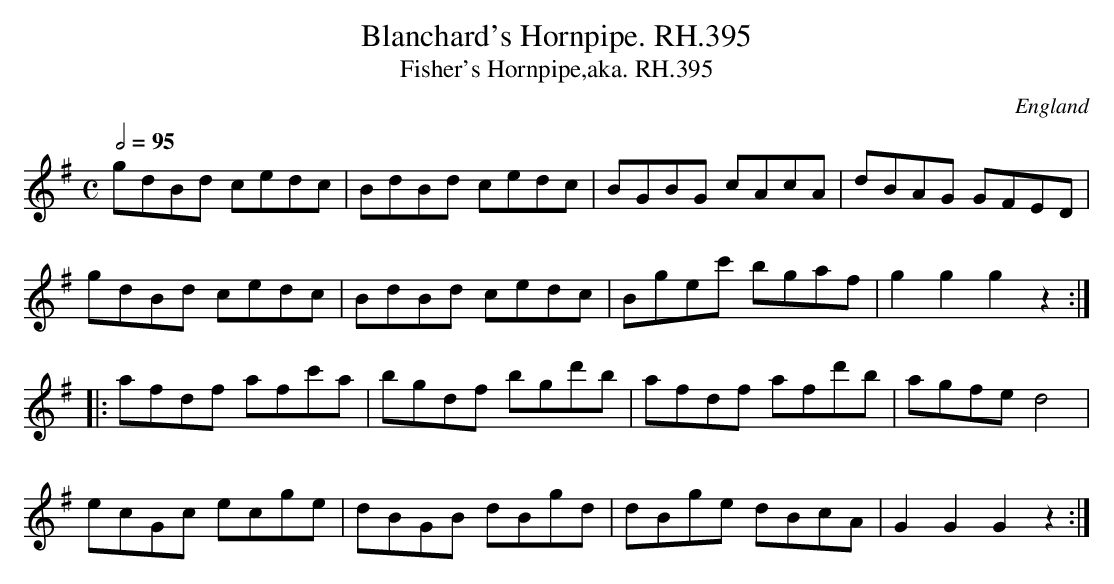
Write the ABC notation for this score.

X:1
T:Blanchard's Hornpipe. RH.395
T:Fisher's Hornpipe,aka. RH.395
O:England
M:C
L:1/8
Q:2/4=95
K:G
gdBd cedc|BdBd cedc|BGBG cAcA|dBAG GFED|
gdBd cedc|BdBd cedc|Bgec' bgaf|g2g2 g2z2:|
|:afdf afc'a|bgdf bgd'b|afdf afd'b|agfe d4|
ecGc ecge|dBGB dBgd|dBge dBcA|G2G2 G2z2:|
